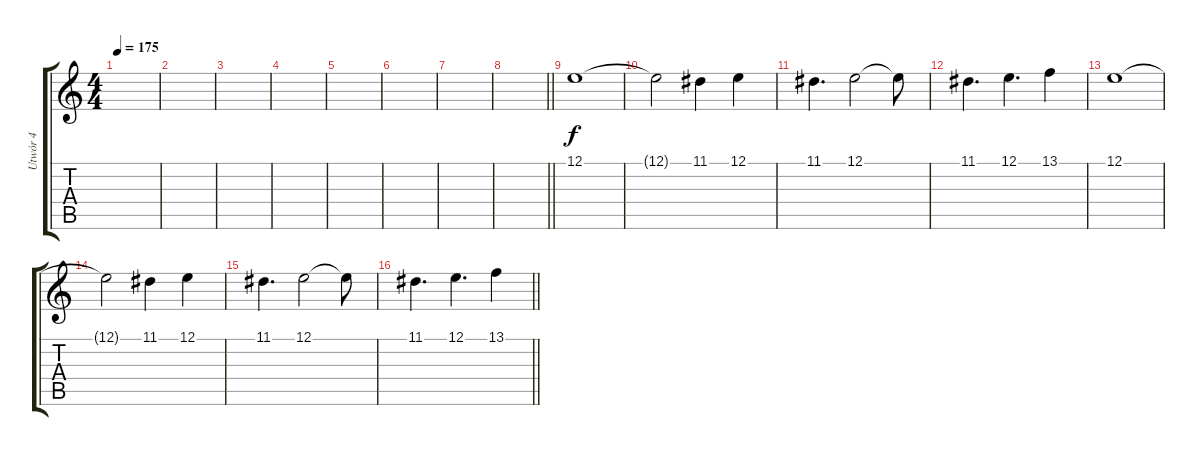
\track ("Utwór 4" "Utwór 4") {instrument piccolo}
\staff {score tabs}
\tuning (E4 B3 G3 D3 A2 E2) {hide}
\ts (4 4)
\section ("" "")
\tempo 175
\clef g2
\ks c
|
|
|
|
|
|
|
\barLineRight lightlight
|
\section ("" "")
12.1.1 |
12.1{t}.2 11.1.4 12.1.4 |
11.1.4{d} 12.1.2 12.1{t}.8 |
11.1.4{d} 12.1.4{d} 13.1.4 |
12.1.1 |
12.1{t}.2 11.1.4 12.1.4 |
11.1.4{d} 12.1.2 12.1{t}.8 |
\barLineRight lightlight
11.1.4{d} 12.1.4{d} 13.1.4
